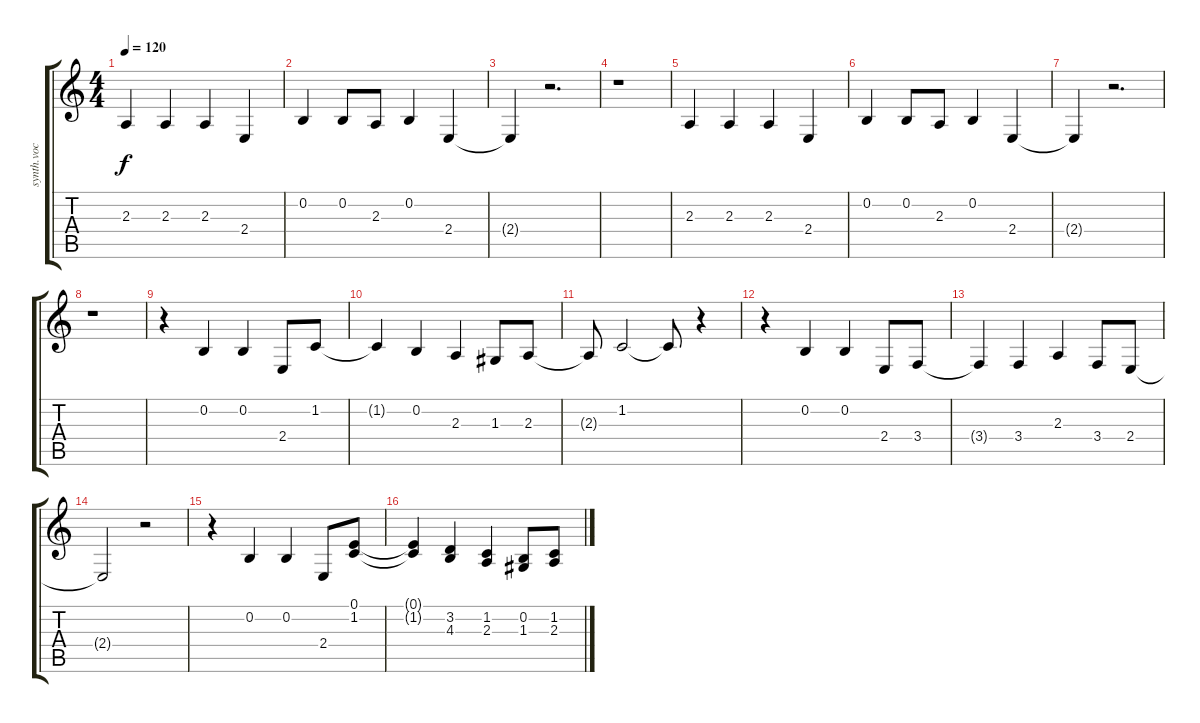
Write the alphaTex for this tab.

\track ("synth.voc" "synth.voc") {instrument lead8bassandlead}
\staff {score tabs}
\tuning (E4 B3 G3 D3 A2 E2) {hide}
\ts (4 4)
\tempo 120
\clef g2
\ks c
2.3.4{dy f} 2.3.4 2.3.4 2.4.4 |
0.2.4 0.2.8 2.3.8 0.2.4 2.4.4 |
2.4{t}.4 r.2{d} |
r.1 |
2.3.4 2.3.4 2.3.4 2.4.4 |
0.2.4 0.2.8 2.3.8 0.2.4 2.4.4 |
2.4{t}.4 r.2{d} |
r.1 |
r.4 0.2.4 0.2.4 2.4.8 1.2.8 |
1.2{t}.4 0.2.4 2.3.4 1.3.8 2.3.8 |
2.3{t}.8 1.2.2 1.2{t}.8 r.4 |
r.4 0.2.4 0.2.4 2.4.8 3.4.8 |
3.4{t}.4 3.4.4 2.3.4 3.4.8 2.4.8 |
2.4{t}.2 r.2 |
r.4 0.2.4 0.2.4 2.4.8 (0.1 1.2).8 |
(0.1{t} 1.2{t}).4 (3.2 4.3).4 (1.2 2.3).4 (0.2 1.3).8 (1.2 2.3).8
